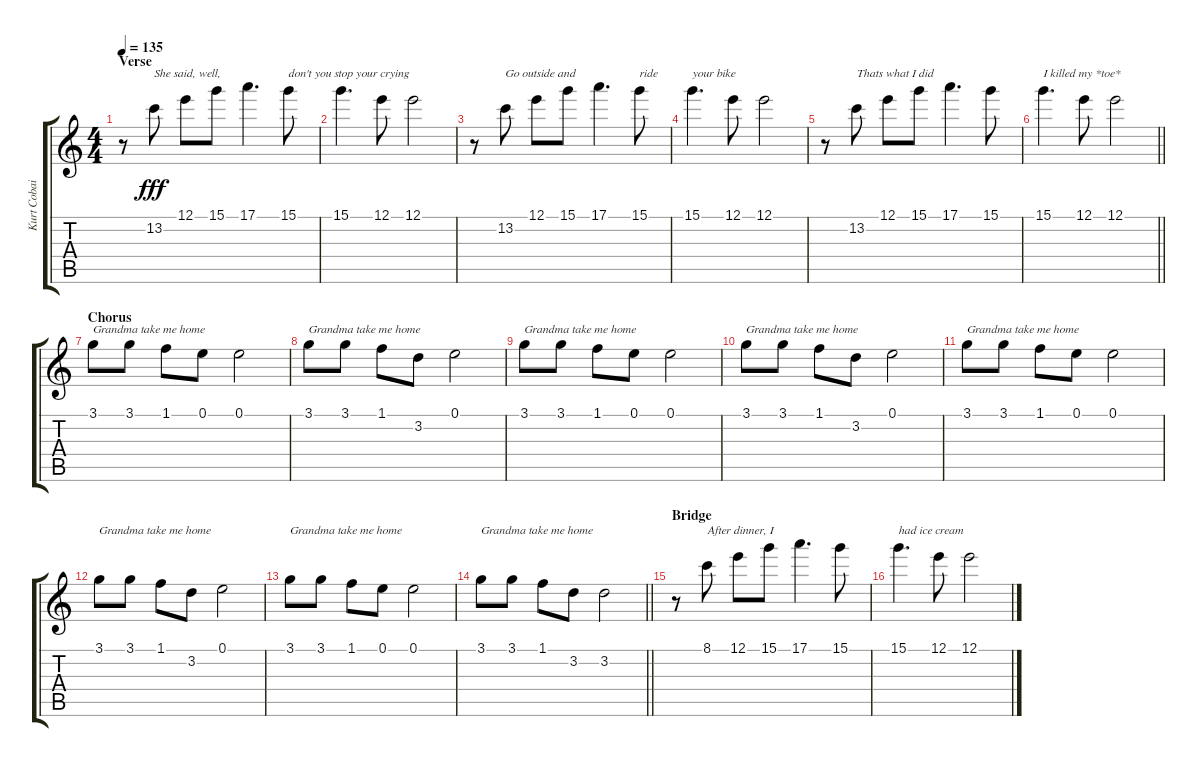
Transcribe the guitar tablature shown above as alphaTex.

\track ("Kurt Cobain - Vocals" "Kurt Cobai") {instrument overdrivenguitar}
\staff {score tabs}
\tuning (E4 B3 G3 D3 A2 E2) {hide}
\ts (4 4)
\section ("" "Verse")
\tempo 135
\clef g2
\ks c
r.8{dy fff} 13.2.8{txt "She said, well,"} 12.1.8 15.1.8 17.1.4{d} 15.1.8{txt "don't you stop your crying"} |
15.1.4{d} 12.1.8 12.1.2 |
r.8 13.2.8{txt "Go outside and"} 12.1.8 15.1.8 17.1.4{d} 15.1.8{txt "ride"} |
15.1.4{d txt "your bike"} 12.1.8 12.1.2 |
r.8 13.2.8{txt "Thats what I did"} 12.1.8 15.1.8 17.1.4{d} 15.1.8 |
\barLineRight lightlight
15.1.4{d txt "I killed my *toe*"} 12.1.8 12.1.2 |
\section ("" "Chorus")
3.1.8{txt "Grandma take me home"} 3.1.8 1.1.8 0.1.8 0.1.2 |
3.1.8{txt "Grandma take me home"} 3.1.8 1.1.8 3.2.8 0.1.2 |
3.1.8{txt "Grandma take me home"} 3.1.8 1.1.8 0.1.8 0.1.2 |
3.1.8{txt "Grandma take me home"} 3.1.8 1.1.8 3.2.8 0.1.2 |
3.1.8{txt "Grandma take me home"} 3.1.8 1.1.8 0.1.8 0.1.2 |
3.1.8{txt "Grandma take me home"} 3.1.8 1.1.8 3.2.8 0.1.2 |
3.1.8{txt "Grandma take me home"} 3.1.8 1.1.8 0.1.8 0.1.2 |
\barLineRight lightlight
3.1.8{txt "Grandma take me home"} 3.1.8 1.1.8 3.2.8 3.2.2 |
\section ("" "Bridge")
r.8 8.1.8{txt "After dinner, I"} 12.1.8 15.1.8 17.1.4{d} 15.1.8 |
15.1.4{d txt "had ice cream"} 12.1.8 12.1.2
